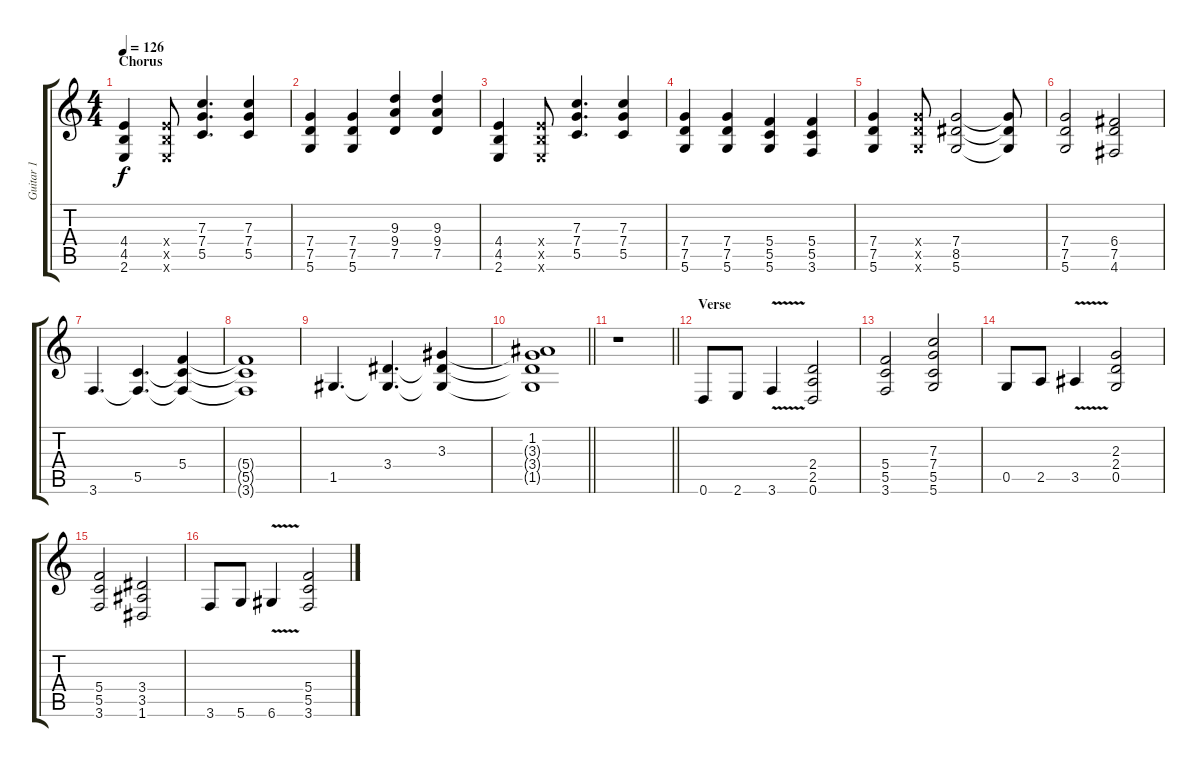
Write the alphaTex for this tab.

\track ("Guitar 1" "Guitar 1") {instrument distortionguitar}
\staff {score tabs}
\tuning (D4 A3 F3 C3 G2 D2) {hide}
\ts (4 4)
\section ("" "Chorus")
\tempo 126
\clef g2
\ks c
(4.4 4.5 2.6).4{dy f} (4.4{x} 4.5{x} 2.6{x}).8 (7.3 7.4 5.5).4{d} (7.3 7.4 5.5).4 |
(7.4 7.5 5.6).4 (7.4 7.5 5.6).4 (9.3 9.4 7.5).4 (9.3 9.4 7.5).4 |
(4.4 4.5 2.6).4 (4.4{x} 4.5{x} 2.6{x}).8 (7.3 7.4 5.5).4{d} (7.3 7.4 5.5).4 |
(7.4 7.5 5.6).4 (7.4 7.5 5.6).4 (5.4 5.5 5.6).4 (5.4 5.5 3.6).4 |
(7.4 7.5 5.6).4 (7.4{x} 7.5{x} 5.6{x}).8 (7.4 8.5 5.6).2 (7.4{t} 8.5{t} 5.6{t}).8 |
(7.4 7.5 5.6).2 (6.4 7.5 4.6).2 |
3.6.4{d} (5.5 3.6{t}).4{d} (5.4 5.5{t} 3.6{t}).4 |
(5.4{t} 5.5{t} 3.6{t}).1 |
1.5.4{d} (3.4 1.5{t}).4{d} (3.3 3.4{t} 1.5{t}).4 |
\barLineRight lightlight
(1.2 3.3{t} 3.4{t} 1.5{t}).1 |
\barLineRight lightlight
r.1 |
\section ("" "Verse")
0.6.8 2.6.8 3.6{v}.4 (2.4 2.5 0.6).2 |
(5.4 5.5 3.6).2 (7.3 7.4 5.5 5.6).2 |
0.5.8 2.5.8 3.5{v}.4 (2.3 2.4 0.5).2 |
(5.4 5.5 3.6).2 (3.4 3.5 1.6).2 |
3.6.8 5.6.8 6.6{v}.4 (5.4 5.5 3.6).2
